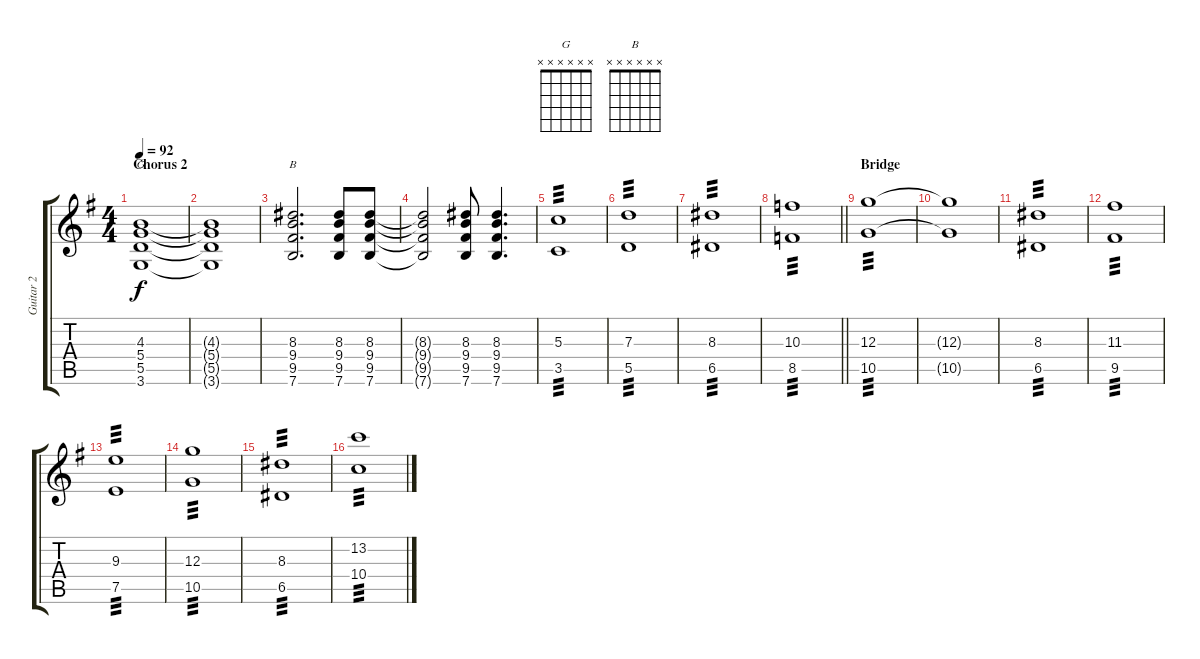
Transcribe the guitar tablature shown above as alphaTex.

\track ("Guitar 2" "Guitar 2") {instrument distortionguitar}
\staff {score tabs}
\tuning (E4 B3 G3 D3 A2 E2) {hide}
\chord ("G" x x x x x x)
\chord ("B" x x x x x x)
\ts (4 4)
\section ("" "Chorus 2")
\tempo 92
\clef g2
\ks g
(4.3 5.4 5.5 3.6).1{ch "G" dy f} |
(4.3{t} 5.4{t} 5.5{t} 3.6{t}).1 |
(8.3 9.4 9.5 7.6).2{d ch "B"} (8.3 9.4 9.5 7.6).8 (8.3 9.4 9.5 7.6).8 |
(8.3{t} 9.4{t} 9.5{t} 7.6{t}).2 (8.3 9.4 9.5 7.6).8 (8.3 9.4 9.5 7.6).4{d} |
(5.3 3.5).1{tp 3} |
(7.3 5.5).1{tp 3} |
(8.3 6.5).1{tp 3} |
\barLineRight lightlight
(10.3 8.5).1{tp 3} |
\section ("" "Bridge")
(12.3 10.5).1{tp 3} |
(12.3{t} 10.5{t}).1 |
(8.3 6.5).1{tp 3} |
(11.3 9.5).1{tp 3} |
(9.3 7.5).1{tp 3} |
(12.3 10.5).1{tp 3} |
(8.3 6.5).1{tp 3} |
(13.2 10.4).1{tp 3}
